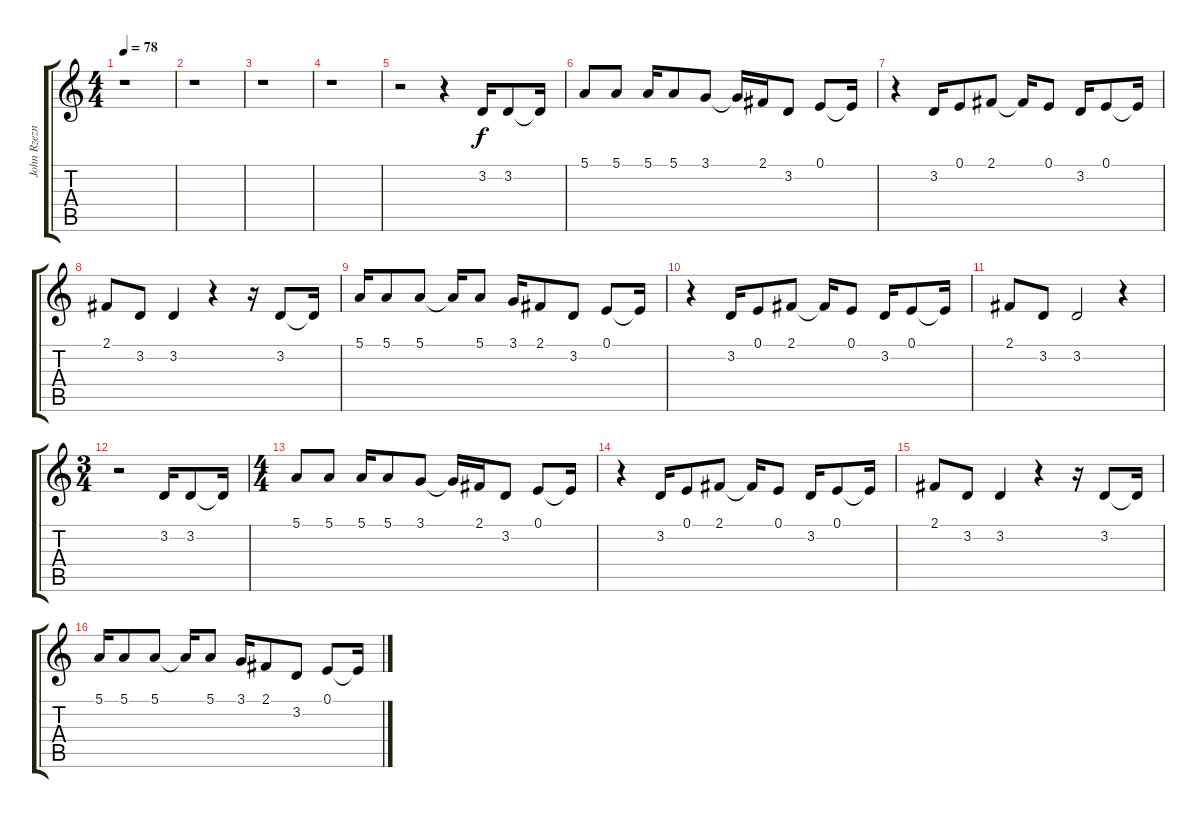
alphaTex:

\track ("John Rzeznik (Vocals)" "John Rzezn") {instrument lead2sawtooth}
\staff {score tabs}
\tuning (E4 B3 G3 D3 A2 E2) {hide}
\ts (4 4)
\tempo 78
\clef g2
\ks c
r.1{dy f} |
r.1 |
r.1 |
r.1 |
r.2 r.4 3.2.16 3.2.8 3.2{t}.16 |
5.1.8 5.1.8 5.1.16 5.1.8 3.1.8 3.1{t}.16 2.1.16 3.2.8 0.1.8 0.1{t}.16 |
r.4 3.2.16 0.1.8 2.1.8 2.1{t}.16 0.1.8 3.2.16 0.1.8 0.1{t}.16 |
2.1.8 3.2.8 3.2.4 r.4 r.16 3.2.8 3.2{t}.16 |
5.1.16 5.1.8 5.1.8 5.1{t}.16 5.1.8 3.1.16 2.1.8 3.2.8 0.1.8 0.1{t}.16 |
r.4 3.2.16 0.1.8 2.1.8 2.1{t}.16 0.1.8 3.2.16 0.1.8 0.1{t}.16 |
2.1.8 3.2.8 3.2.2 r.4 |
\ts (3 4)
r.2 3.2.16 3.2.8 3.2{t}.16 |
\ts (4 4)
5.1.8 5.1.8 5.1.16 5.1.8 3.1.8 3.1{t}.16 2.1.16 3.2.8 0.1.8 0.1{t}.16 |
r.4 3.2.16 0.1.8 2.1.8 2.1{t}.16 0.1.8 3.2.16 0.1.8 0.1{t}.16 |
2.1.8 3.2.8 3.2.4 r.4 r.16 3.2.8 3.2{t}.16 |
5.1.16 5.1.8 5.1.8 5.1{t}.16 5.1.8 3.1.16 2.1.8 3.2.8 0.1.8 0.1{t}.16
